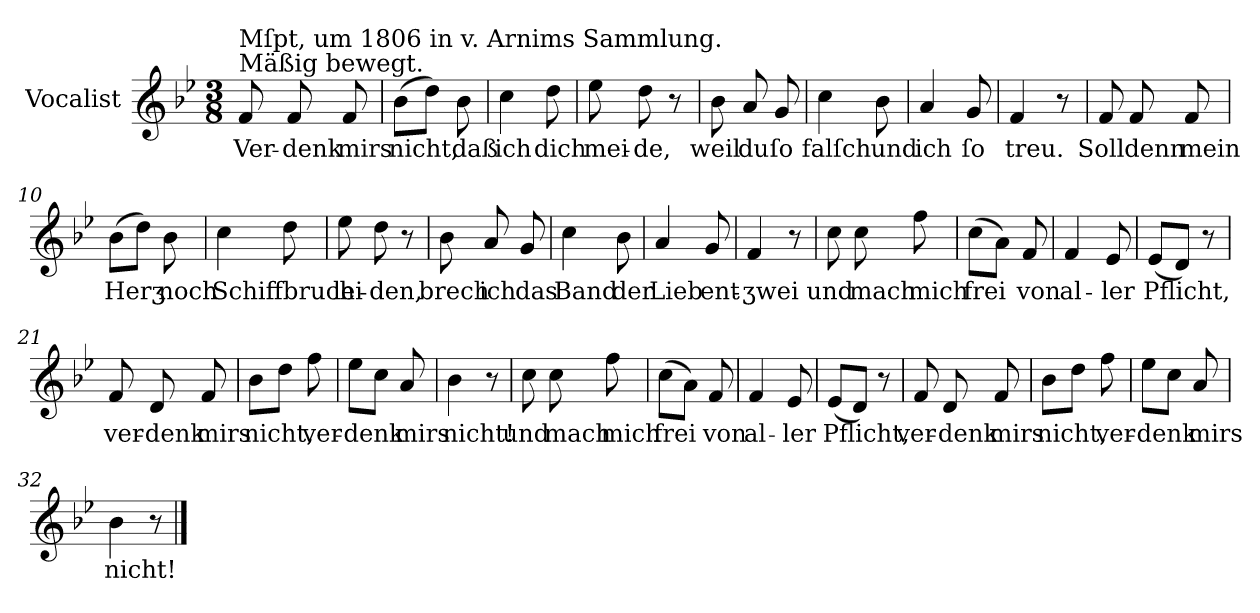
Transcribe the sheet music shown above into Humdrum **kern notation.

**kern	**text
*part1	*part1
*staff1	*staff1
*I"Vocalist	*
*k[b-e-]	*
*B-:	*
*M3/8	*
=1	=1
!LO:TX:a:t=Mäßig bewegt.	!
!LO:TX:a:t=Mſpt, um 1806 in v. Arnims Sammlung.	!
8f	Ver-
8f	-denk
8f	mirs
=2	=2
(8b-L	nicht,
8ddJ)	.
8b-	daß
=3	=3
4cc	ich
8dd	dich
=4	=4
8ee-	mei-
8dd	-de,
8r	.
=5	=5
8b-	weil
8a	du
8g	ſo
=6	=6
4cc	falſch
8b-	und
=7	=7
4a	ich
8g	ſo
=8	=8
4f	treu.
8r	.
=9	=9
8f	Soll
8f	denn
8f	mein
=10	=10
(8b-L	Herʒ
8ddJ)	.
8b-	noch
=11	=11
4cc	Schiffbruch
8dd	.
=12	=12
8ee-	lei-
8dd	-den,
8r	.
=13	=13
8b-	brech
8a	ich
8g	das
=14	=14
4cc	Band
8b-	der
=15	=15
4a	Lieb
8g	ent-
=16	=16
4f	-ʒwei
8r	.
=17	=17
8cc	und
8cc	mach
8ff	mich
=18	=18
(8ccL	frei
8aJ)	.
8f	von
=19	=19
4f	al-
8e-	-ler
=20	=20
(8e-L	Pflicht,
8dJ)	.
8r	.
=21	=21
8f	ver-
8d	-denk
8f	mirs
=22	=22
8b-L	nicht,
8ddJ	.
8ff	ver-
=23	=23
8ee-L	-denk
8ccJ	.
8a	mirs
=24	=24
4b-	nicht!
8r	.
=25	=25
8cc	und
8cc	mach
8ff	mich
=26	=26
(8ccL	frei
8aJ)	.
8f	von
=27	=27
4f	al-
8e-	-ler
=28	=28
(8e-L	Pflicht,
8dJ)	.
8r	.
=29	=29
8f	ver-
8d	-denk
8f	mirs
=30	=30
8b-L	nicht,
8ddJ	.
8ff	ver-
=31	=31
8ee-L	-denk
8ccJ	.
8a	mirs
=32	=32
4b-	nicht!
8r	.
==	==
*-	*-
